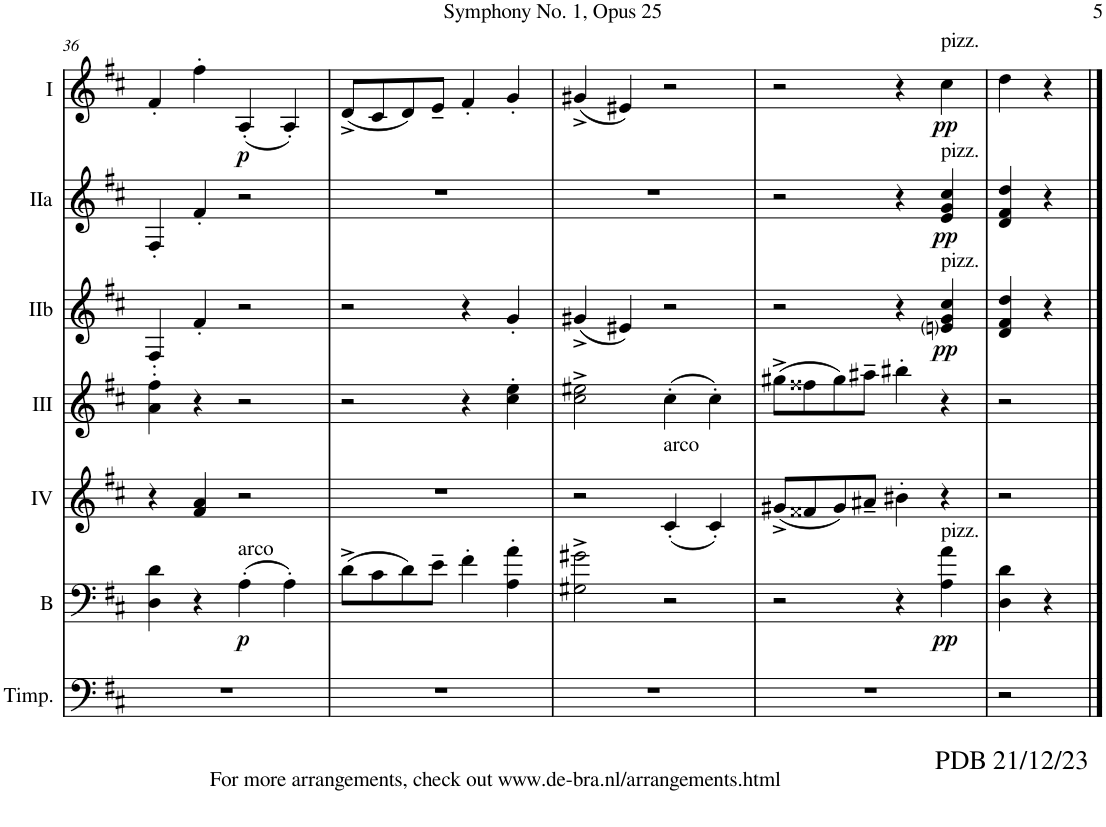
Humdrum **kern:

**kern	**kern	**dynam	**kern	**kern	**kern	**dynam	**kern	**dynam	**kern	**dynam
*part7	*part6	*part6	*part5	*part4	*part3	*part3	*part2	*part2	*part1	*part1
*staff7	*staff6	*staff6	*staff5	*staff4	*staff3	*staff3	*staff2	*staff2	*staff1	*staff1
*I"Timpani	*I"Bass	*	*I"Acc. 4	*I"Acc. 3	*I"Acc. 2b	*	*I"Acc. 2a	*	*I"Acc. 1	*
*I'Timp.	*I'B	*	*	*	*	*	*	*	*	*
!!LO:PB:g=z
*clefF4	*clefF4	*	*clefG2	*clefG2	*clefG2	*	*clefG2	*	*clefG2	*
*	*Trd7c12	*	*Trd7c12	*Trd7c12	*Trd7c12	*	*	*	*	*
*k[f#c#]	*k[f#c#]	*	*k[f#c#]	*k[f#c#]	*k[f#c#]	*	*k[f#c#]	*	*k[f#c#]	*
*M4/4	*M4/4	*	*M4/4	*M4/4	*M4/4	*	*M4/4	*	*M4/4	*
=36	=36	=36	=36	=36	=36	=36	=36	=36	=36	=36
1r	4D\ 4d\	.	4r	4a\' 4ff#\'	4f#'/	.	4F#'/	.	4f#'/	.
.	4r	.	4f#/ 4a/	4r	4ff#'/	.	4f#'/	.	4ff#'\	.
!	!LO:TX:a:t=arco	!	!	!	!	!	!	!	!	!
!	!	!LO:DY:b	!	!	!	!	!	!	!	!LO:DY:b
.	(4A'\	p	2r	2r	2r	.	2r	.	(4A'/	p
.	4A'\)	.	.	.	.	.	.	.	4A'/)	.
=37	=37	=37	=37	=37	=37	=37	=37	=37	=37	=37
1r	(8d^\L	.	1r	2r	2r	.	1r	.	(8d^/L	.
.	8c#\	.	.	.	.	.	.	.	8c#/	.
.	8d\)	.	.	.	.	.	.	.	8d/)	.
.	8e~\J	.	.	.	.	.	.	.	8e~/J	.
.	4f#'\	.	.	4r	4r	.	.	.	4f#'/	.
.	4A\' 4a\'	.	.	4cc#\' 4ee\'	4gg'/	.	.	.	4g'/	.
=38	=38	=38	=38	=38	=38	=38	=38	=38	=38	=38
1r	2G#X\^ 2g#X\^	.	2r	2cc#\^ 2ee#X\^	(4gg#X^/	.	1r	.	(4g#X^/	.
.	.	.	.	.	4ee#X/)	.	.	.	4e#X/)	.
!	!	!	!LO:TX:a:t=arco	!	!	!	!	!	!	!
.	2r	.	(4c#'/	(4cc#'\	2r	.	.	.	2r	.
.	.	.	4c#'/)	4cc#'\)	.	.	.	.	.	.
=39	=39	=39	=39	=39	=39	=39	=39	=39	=39	=39
1r	2r	.	(8g#X^/L	(8gg#X^\L	2r	.	2r	.	2r	.
.	.	.	8f##X/	8ff##X\	.	.	.	.	.	.
.	.	.	8g#/)	8gg#\)	.	.	.	.	.	.
.	.	.	8a#X~/J	8aa#X~\J	.	.	.	.	.	.
.	4r	.	4b#X'\	4bb#X'\	4r	.	4r	.	4r	.
!	!	!	!	!	!	!	!	!	!LO:TX:a:t=pizz.	!
!	!	!	!	!	!	!	!LO:TX:a:t=pizz.	!	!	!
!	!	!	!	!	!LO:TX:a:t=pizz.	!	!	!	!	!
!	!LO:TX:a:t=pizz.	!	!	!	!	!	!	!	!	!
!	!	!LO:DY:b	!	!	!	!LO:DY:b	!	!LO:DY:b	!	!LO:DY:b
.	4A\ 4a\	pp	4r	4r	4eeni/ 4gg/ 4ccc#/	pp	4e/ 4g/ 4cc#/	pp	4cc#\	pp
=40	=40	=40	=40	=40	=40	=40	=40	=40	=40	=40
!	!	!	!	!	!	!	!	!	!LO:TX:b:t=For more arrangements, check out www.de-bra.nl/arrangements.html	!
!	!	!	!	!	!	!	!	!	!LO:TX:b:t=PDB 21/12/23	!
2r	4D\ 4d\	.	2r	2r	4dd/ 4ff#/ 4ddd/	.	4d/ 4f#/ 4dd/	.	4dd\	.
.	4r	.	.	.	4r	.	4r	.	4r	.
==	==	==	==	==	==	==	==	==	==	==
*-	*-	*-	*-	*-	*-	*-	*-	*-	*-	*-
